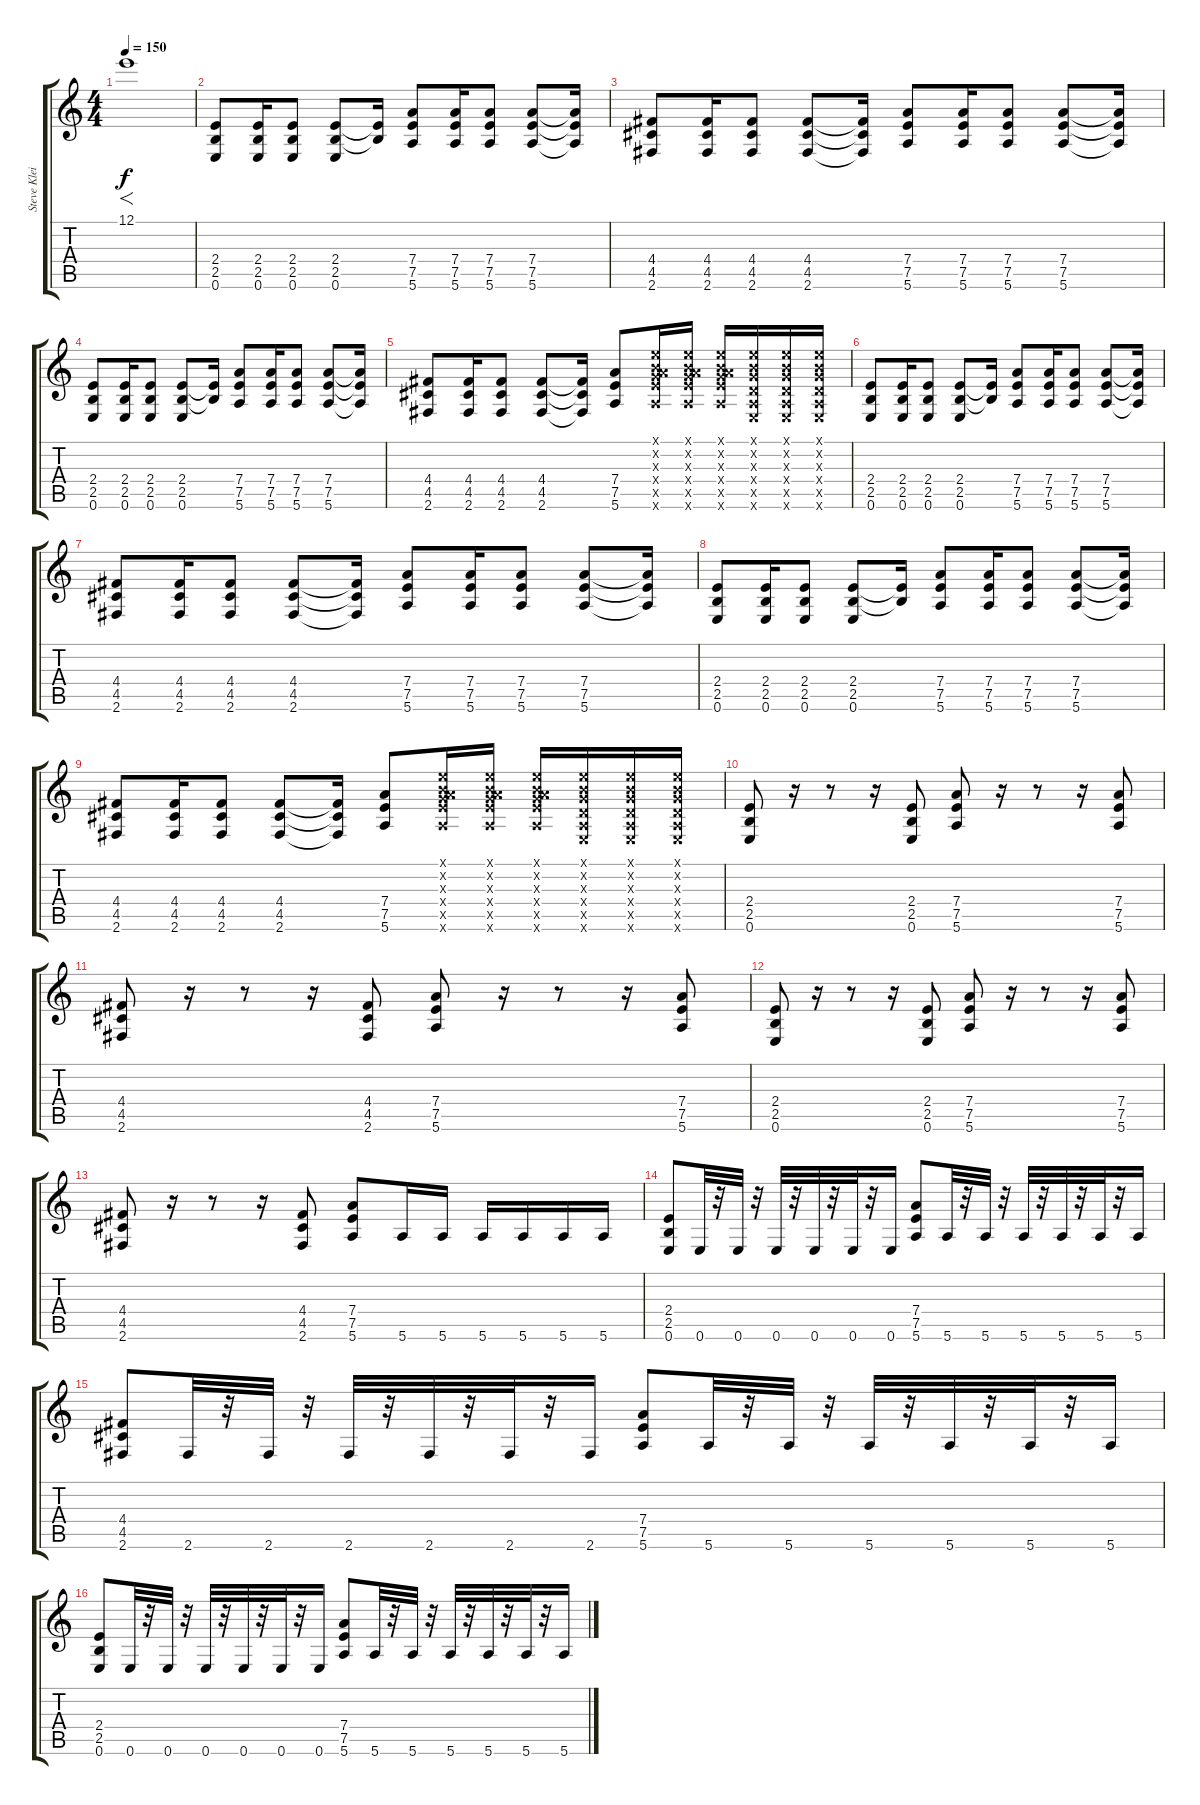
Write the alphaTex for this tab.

\track ("Steve Klein - Rhytm Guitar" "Steve Klei") {instrument overdrivenguitar}
\staff {score tabs}
\tuning (E4 B3 G3 D3 A2 E2) {hide}
\ts (4 4)
\tempo 150
\clef g2
\ks c
12.1.1{f dy f instrument overdrivenguitar} |
(2.4 2.5 0.6).8 (2.4 2.5 0.6).16 (2.4 2.5 0.6).8 (2.4 2.5 0.6).8 (2.4{t} 2.5{t}).16 (7.4 7.5 5.6).8 (7.4 7.5 5.6).16 (7.4 7.5 5.6).8 (7.4 7.5 5.6).8 (7.4{t} 7.5{t} 5.6{t}).16 |
(4.4 4.5 2.6).8 (4.4 4.5 2.6).16 (4.4 4.5 2.6).8 (4.4 4.5 2.6).8 (4.4{t} 4.5{t} 2.6{t}).16 (7.4 7.5 5.6).8 (7.4 7.5 5.6).16 (7.4 7.5 5.6).8 (7.4 7.5 5.6).8 (7.4{t} 7.5{t} 5.6{t}).16 |
(2.4 2.5 0.6).8 (2.4 2.5 0.6).16 (2.4 2.5 0.6).8 (2.4 2.5 0.6).8 (2.4{t} 2.5{t}).16 (7.4 7.5 5.6).8 (7.4 7.5 5.6).16 (7.4 7.5 5.6).8 (7.4 7.5 5.6).8 (7.4{t} 7.5{t} 5.6{t}).16 |
(4.4 4.5 2.6).8 (4.4 4.5 2.6).16 (4.4 4.5 2.6).8 (4.4 4.5 2.6).8 (4.4{t} 4.5{t} 2.6{t}).16 (7.4 7.5 5.6).8 (0.1{x} 0.2{x} 0.3{x} 7.4{x} 7.5{x} 5.6{x}).16 (0.1{x} 0.2{x} 0.3{x} 7.4{x} 7.5{x} 5.6{x}).16 (0.1{x} 0.2{x} 0.3{x} 7.4{x} 7.5{x} 5.6{x}).16 (0.1{x} 0.2{x} 0.3{x} 0.4{x} 0.5{x} 0.6{x}).16 (0.1{x} 0.2{x} 0.3{x} 0.4{x} 0.5{x} 0.6{x}).16 (0.1{x} 0.2{x} 0.3{x} 0.4{x} 0.5{x} 0.6{x}).16 |
(2.4 2.5 0.6).8 (2.4 2.5 0.6).16 (2.4 2.5 0.6).8 (2.4 2.5 0.6).8 (2.4{t} 2.5{t}).16 (7.4 7.5 5.6).8 (7.4 7.5 5.6).16 (7.4 7.5 5.6).8 (7.4 7.5 5.6).8 (7.4{t} 7.5{t} 5.6{t}).16 |
(4.4 4.5 2.6).8 (4.4 4.5 2.6).16 (4.4 4.5 2.6).8 (4.4 4.5 2.6).8 (4.4{t} 4.5{t} 2.6{t}).16 (7.4 7.5 5.6).8 (7.4 7.5 5.6).16 (7.4 7.5 5.6).8 (7.4 7.5 5.6).8 (7.4{t} 7.5{t} 5.6{t}).16 |
(2.4 2.5 0.6).8 (2.4 2.5 0.6).16 (2.4 2.5 0.6).8 (2.4 2.5 0.6).8 (2.4{t} 2.5{t}).16 (7.4 7.5 5.6).8 (7.4 7.5 5.6).16 (7.4 7.5 5.6).8 (7.4 7.5 5.6).8 (7.4{t} 7.5{t} 5.6{t}).16 |
(4.4 4.5 2.6).8 (4.4 4.5 2.6).16 (4.4 4.5 2.6).8 (4.4 4.5 2.6).8 (4.4{t} 4.5{t} 2.6{t}).16 (7.4 7.5 5.6).8 (0.1{x} 0.2{x} 0.3{x} 7.4{x} 7.5{x} 5.6{x}).16 (0.1{x} 0.2{x} 0.3{x} 7.4{x} 7.5{x} 5.6{x}).16 (0.1{x} 0.2{x} 0.3{x} 7.4{x} 7.5{x} 5.6{x}).16 (0.1{x} 0.2{x} 0.3{x} 0.4{x} 0.5{x} 0.6{x}).16 (0.1{x} 0.2{x} 0.3{x} 0.4{x} 0.5{x} 0.6{x}).16 (0.1{x} 0.2{x} 0.3{x} 0.4{x} 0.5{x} 0.6{x}).16 |
(2.4 2.5 0.6).8 r.16 r.8 r.16 (2.4 2.5 0.6).8 (7.4 7.5 5.6).8 r.16 r.8 r.16 (7.4 7.5 5.6).8 |
(4.4 4.5 2.6).8 r.16 r.8 r.16 (4.4 4.5 2.6).8 (7.4 7.5 5.6).8 r.16 r.8 r.16 (7.4 7.5 5.6).8 |
(2.4 2.5 0.6).8 r.16 r.8 r.16 (2.4 2.5 0.6).8 (7.4 7.5 5.6).8 r.16 r.8 r.16 (7.4 7.5 5.6).8 |
(4.4 4.5 2.6).8 r.16 r.8 r.16 (4.4 4.5 2.6).8 (7.4 7.5 5.6).8 5.6.16 5.6.16 5.6.16 5.6.16 5.6.16 5.6.16 |
(2.4 2.5 0.6).8 0.6.32 r.32 0.6.32 r.32 0.6.32 r.32 0.6.32 r.32 0.6.32 r.32 0.6.16 (7.4 7.5 5.6).8 5.6.32 r.32 5.6.32 r.32 5.6.32 r.32 5.6.32 r.32 5.6.32 r.32 5.6.16 |
(4.4 4.5 2.6).8 2.6.32 r.32 2.6.32 r.32 2.6.32 r.32 2.6.32 r.32 2.6.32 r.32 2.6.16 (7.4 7.5 5.6).8 5.6.32 r.32 5.6.32 r.32 5.6.32 r.32 5.6.32 r.32 5.6.32 r.32 5.6.16 |
(2.4 2.5 0.6).8 0.6.32 r.32 0.6.32 r.32 0.6.32 r.32 0.6.32 r.32 0.6.32 r.32 0.6.16 (7.4 7.5 5.6).8 5.6.32 r.32 5.6.32 r.32 5.6.32 r.32 5.6.32 r.32 5.6.32 r.32 5.6.16
